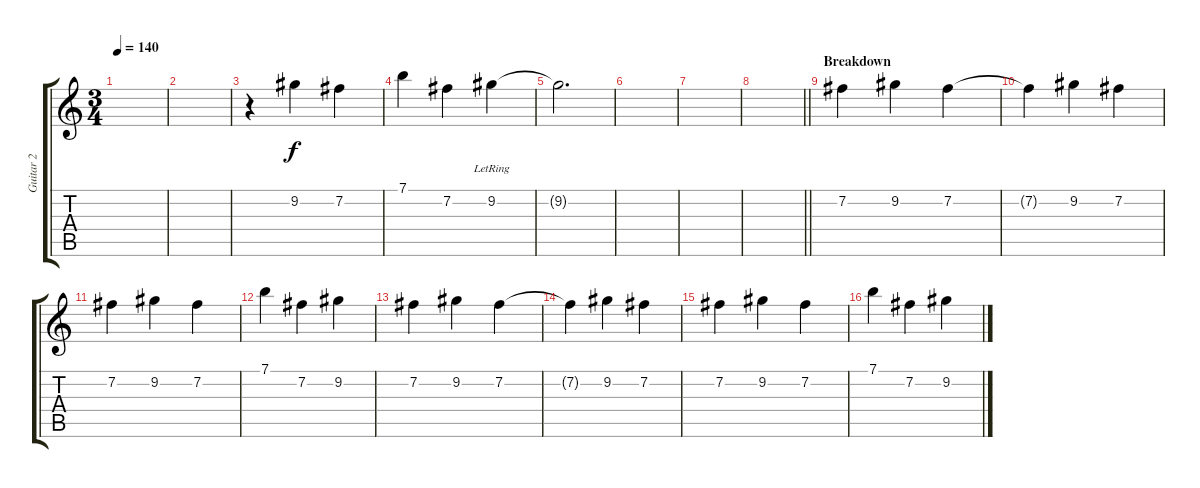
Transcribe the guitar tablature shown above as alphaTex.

\track ("Guitar 2" "Guitar 2") {instrument overdrivenguitar}
\staff {score tabs}
\tuning (E4 B3 G3 D3 A2 E2) {hide}
\ts (3 4)
\tempo 140
\clef g2
\ks c
|
|
r.4 9.2.4 7.2.4 |
7.1.4 7.2.4 9.2{lr}.4 |
9.2{t}.2{d} |
|
|
\barLineRight lightlight
|
\section ("" "Breakdown")
7.2.4 9.2.4 7.2.4 |
7.2{t}.4 9.2.4 7.2.4 |
7.2.4 9.2.4 7.2.4 |
7.1.4 7.2.4 9.2.4 |
7.2.4 9.2.4 7.2.4 |
7.2{t}.4 9.2.4 7.2.4 |
7.2.4 9.2.4 7.2.4 |
7.1.4 7.2.4 9.2.4
